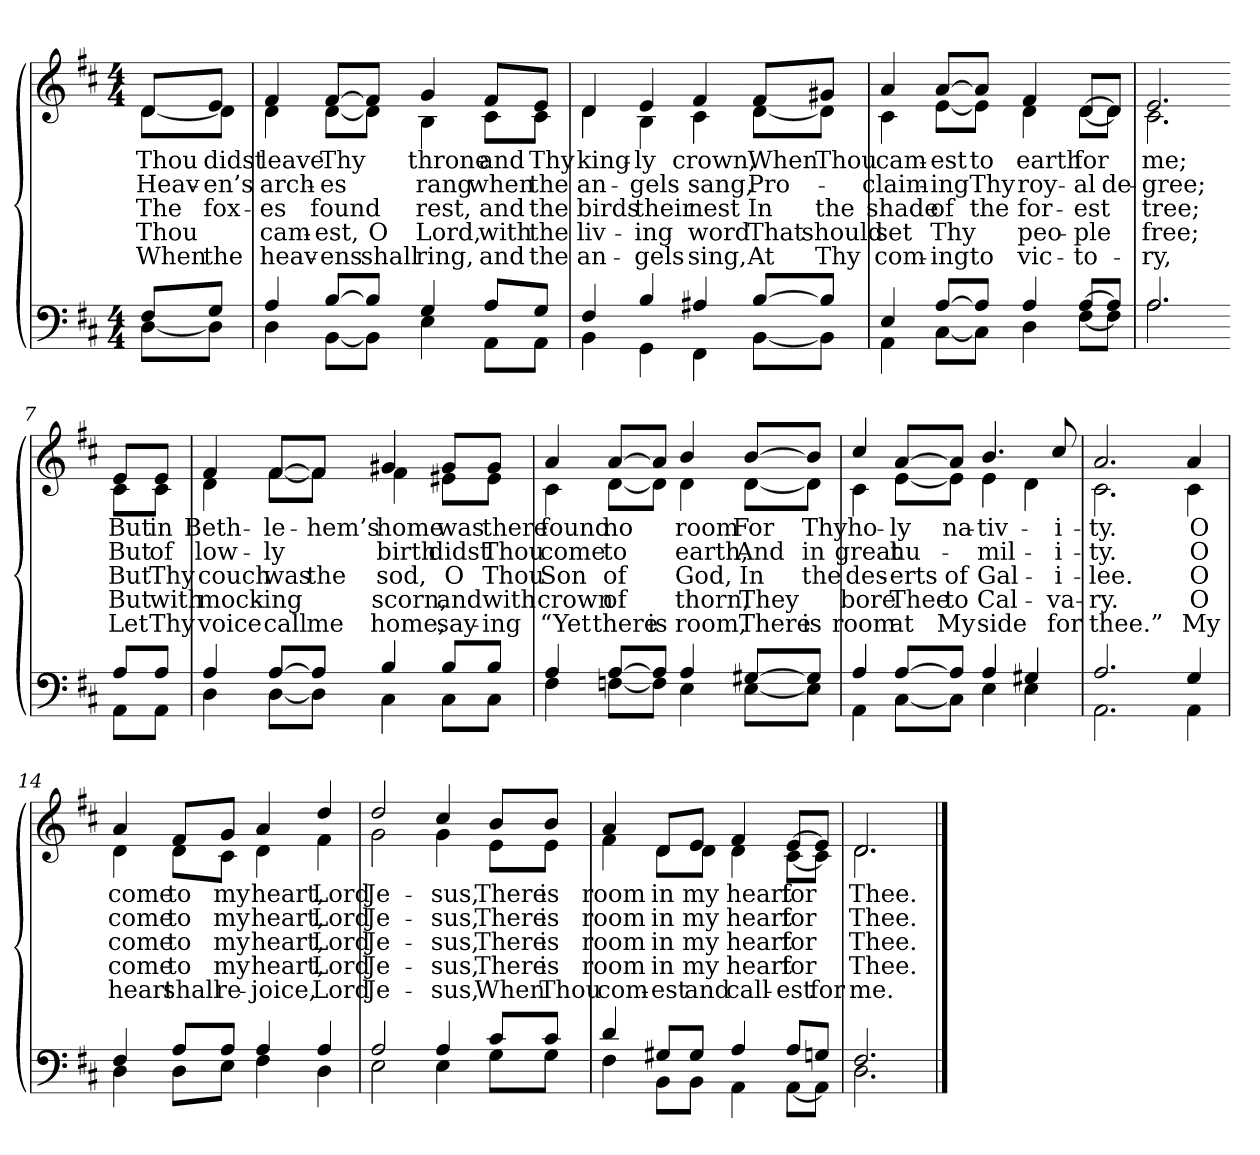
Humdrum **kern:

**kern	**kern	**text	**text	**text	**text	**text
*part2	*part1	*part1	*part1	*part1	*part1	*part1
*staff2	*staff1	*staff1	*staff1	*staff1	*staff1	*staff1
*clefF4	*clefG2	*	*	*	*	*
*k[f#c#]	*k[f#c#]	*	*	*	*	*
*M4/4	*M4/4	*	*	*	*	*
=1	=1	=1	=1	=1	=1	=1
*^	*	*	*	*	*	*
!	!	!LO:TX:b:i:t=Verse	!	!	!	!	!
!	!	!	!LO:LY:b	!LO:LY:b	!LO:LY:b	!LO:LY:b	!LO:LY:b
*	*	*^	*	*	*	*	*
8F#/L	[8D\L	8d/L	[8d\L	Thou	Heav-	The	Thou	When
!	!	!	!	!LO:LY:b	!LO:LY:b	!LO:LY:b	!	!LO:LY:b
8G/J	8D\J]	8e/J	8d\J]	didst	-en’s	fox-	.	the
=2	=2	=2	=2	=2	=2	=2	=2	=2
!	!	!	!	!LO:LY:b	!LO:LY:b	!LO:LY:b	!LO:LY:b	!LO:LY:b
4A/	4D\	4f#/	4d\	leave	arch-	-es	cam-	heav-
!	!	!	!	!LO:LY:b	!LO:LY:b	!LO:LY:b	!LO:LY:b	!LO:LY:b
[8B/L	[8BB\L	[8f#/L	[8d\L	Thy	-es	found	-est,	-ens
!	!	!	!	!	!	!	!LO:LY:b	!LO:LY:b
8B/J]	8BB\J]	8f#/J]	8d\J]	.	.	.	O	shall
!	!	!	!	!LO:LY:b	!LO:LY:b	!LO:LY:b	!LO:LY:b	!LO:LY:b
4G/	4E\	4g/	4B\	throne	rang	rest,	Lord,	ring,
!	!	!	!	!LO:LY:b	!LO:LY:b	!LO:LY:b	!LO:LY:b	!LO:LY:b
8A/L	8AA\L	8f#/L	8c#\L	and	when	and	with	and
!	!	!	!	!LO:LY:b	!LO:LY:b	!LO:LY:b	!LO:LY:b	!LO:LY:b
8G/J	8AA\J	8e/J	8c#\J	Thy	the	the	the	the
=3	=3	=3	=3	=3	=3	=3	=3	=3
!	!	!	!	!LO:LY:b	!LO:LY:b	!LO:LY:b	!LO:LY:b	!LO:LY:b
4F#/	4BB\	4d/	4d\	king-	an-	birds	liv-	an-
!	!	!	!	!LO:LY:b	!LO:LY:b	!LO:LY:b	!LO:LY:b	!LO:LY:b
4B/	4GG\	4e/	4B\	-ly	-gels	their	-ing	-gels
!	!	!	!	!LO:LY:b	!LO:LY:b	!LO:LY:b	!LO:LY:b	!LO:LY:b
4A#X/	4FF#\	4f#/	4c#\	crown,	sang,	nest	word	sing,
!!LO:LB:g=z	!!
=4-	=4-	=4-	=4-	=4-	=4-	=4-	=4-	=4-
!	!	!	!	!LO:LY:b	!LO:LY:b	!LO:LY:b	!LO:LY:b	!LO:LY:b
[8B/L	[8BB\L	8f#/L	[8d\L	When	Pro-	In	That	At
!	!	!	!	!LO:LY:b	!	!LO:LY:b	!LO:LY:b	!LO:LY:b
8B/J]	8BB\J]	8g#X/J	8d\J]	Thou	.	the	should	Thy
=5	=5	=5	=5	=5	=5	=5	=5	=5
!	!	!	!	!LO:LY:b	!LO:LY:b	!LO:LY:b	!LO:LY:b	!LO:LY:b
4E/	4AA\	4a/	4c#\	cam-	-claim-	shade	set	com-
!	!	!	!	!LO:LY:b	!LO:LY:b	!LO:LY:b	!LO:LY:b	!LO:LY:b
[8A/L	[8C#\L	[8a/L	[8e\L	-est	-ing	of	Thy	-ing
!	!	!	!	!LO:LY:b	!LO:LY:b	!LO:LY:b	!	!LO:LY:b
8A/J]	8C#\J]	8a/J]	8e\J]	to	Thy	the	.	to
!	!	!	!	!LO:LY:b	!LO:LY:b	!LO:LY:b	!LO:LY:b	!LO:LY:b
4A/	4D\	4f#/	4d\	earth	roy-	for-	peo-	vic-
!	!	!	!	!LO:LY:b	!LO:LY:b	!LO:LY:b	!LO:LY:b	!LO:LY:b
[8A/L	[8F#\L	[8d/L	[8d\L	for	-al	-est	-ple	-to-
!	!	!	!	!	!LO:LY:b	!	!	!
8A/J]	8F#\J]	8d/J]	8d\J]	.	de-	.	.	.
=6	=6	=6	=6	=6	=6	=6	=6	=6
!	!	!	!	!LO:LY:b	!LO:LY:b	!LO:LY:b	!LO:LY:b	!LO:LY:b
2.A/	2.A\	2.e/	2.c#\	me;	-gree;	tree;	free;	-ry,
!!LO:LB:g=z	!!
=7-	=7-	=7-	=7-	=7-	=7-	=7-	=7-	=7-
!	!	!	!	!LO:LY:b	!LO:LY:b	!LO:LY:b	!LO:LY:b	!LO:LY:b
8A/L	8AA\L	8e/L	8c#\L	But	But	But	But	Let
!	!	!	!	!LO:LY:b	!LO:LY:b	!LO:LY:b	!LO:LY:b	!LO:LY:b
8A/J	8AA\J	8e/J	8c#\J	in	of	Thy	with	Thy
=8	=8	=8	=8	=8	=8	=8	=8	=8
!	!	!	!	!LO:LY:b	!LO:LY:b	!LO:LY:b	!LO:LY:b	!LO:LY:b
4A/	4D\	4f#/	4d\	Beth-	low-	couch	mock-	voice
!	!	!	!	!LO:LY:b	!LO:LY:b	!LO:LY:b	!LO:LY:b	!LO:LY:b
[8A/L	[8D\L	[8f#/L	[8f#\L	-le-	-ly	was	-ing	call
!	!	!	!	!LO:LY:b	!	!LO:LY:b	!	!LO:LY:b
8A/J]	8D\J]	8f#/J]	8f#\J]	-hem’s	.	the	.	me
!	!	!	!	!LO:LY:b	!LO:LY:b	!LO:LY:b	!LO:LY:b	!LO:LY:b
4B/	4C#\	4g#X/	4f#\	home	birth	sod,	scorn,	home,
!	!	!	!	!LO:LY:b	!LO:LY:b	!LO:LY:b	!LO:LY:b	!LO:LY:b
8B/L	8C#\L	8g#/L	8e#X\L	was	didst	O	and	say-
!	!	!	!	!LO:LY:b	!LO:LY:b	!LO:LY:b	!LO:LY:b	!LO:LY:b
8B/J	8C#\J	8g#/J	8e#\J	there	Thou	Thou	with	-ing
=9	=9	=9	=9	=9	=9	=9	=9	=9
!	!	!	!	!LO:LY:b	!LO:LY:b	!LO:LY:b	!LO:LY:b	!LO:LY:b
4A/	4F#\	4a/	4c#\	found	come	Son	crown	“Yet
!	!	!	!	!LO:LY:b	!LO:LY:b	!LO:LY:b	!LO:LY:b	!LO:LY:b
[8A/L	[8Fn\L	[8a/L	[8d\L	no	to	of	of	there
!	!	!	!	!	!	!	!	!LO:LY:b
8A/J]	8F\J]	8a/J]	8d\J]	.	.	.	.	is
!	!	!	!	!LO:LY:b	!LO:LY:b	!LO:LY:b	!LO:LY:b	!LO:LY:b
4A/	4E\	4b/	4d\	room	earth,	God,	thorn,	room,
!!LO:LB:g=z	!!
=10-	=10-	=10-	=10-	=10-	=10-	=10-	=10-	=10-
!	!	!	!	!LO:LY:b	!LO:LY:b	!LO:LY:b	!LO:LY:b	!LO:LY:b
[8G#X/L	[8E\L	[8b/L	[8d\L	For	And	In	They	There
!	!	!	!	!LO:LY:b	!LO:LY:b	!LO:LY:b	!	!LO:LY:b
8G#/J]	8E\J]	8b/J]	8d\J]	Thy	in	the	.	is
=11	=11	=11	=11	=11	=11	=11	=11	=11
!	!	!	!	!LO:LY:b	!LO:LY:b	!LO:LY:b	!LO:LY:b	!LO:LY:b
4A/	4AA\	4cc#/	4c#\	ho-	great	des-	bore	room
!	!	!	!	!LO:LY:b	!LO:LY:b	!LO:LY:b	!LO:LY:b	!LO:LY:b
[8A/L	[8C#\L	[8a/L	[8e\L	-ly	hu-	-erts	Thee	at
!	!	!	!	!LO:LY:b	!	!LO:LY:b	!LO:LY:b	!LO:LY:b
8A/J]	8C#\J]	8a/J]	8e\J]	na-	.	of	to	My
!	!	!	!	!LO:LY:b	!LO:LY:b	!LO:LY:b	!LO:LY:b	!LO:LY:b
4A/	4E\	4.b/	4e\	-tiv-	-mil-	Gal-	Cal-	side
4G#X/	4E\	.	4d\	.	.	.	.	.
!	!	!	!	!LO:LY:b	!LO:LY:b	!LO:LY:b	!LO:LY:b	!LO:LY:b
.	.	8cc#/	.	-i-	-i-	-i-	-va-	for
=12	=12	=12	=12	=12	=12	=12	=12	=12
!	!	!	!	!LO:LY:b	!LO:LY:b	!LO:LY:b	!LO:LY:b	!LO:LY:b
2.A/	2.AA\	2.a/	2.c#\	-ty.	-ty.	-lee.	-ry.	thee.”
!!LO:LB:g=z	!!
=13-	=13-	=13-	=13-	=13-	=13-	=13-	=13-	=13-
!	!	!	!	!LO:LY:b	!LO:LY:b	!LO:LY:b	!LO:LY:b	!LO:LY:b
4G/	4AA\	4a/	4c#\	O	O	O	O	My
=14	=14	=14	=14	=14	=14	=14	=14	=14
!	!	!	!	!LO:LY:b	!LO:LY:b	!LO:LY:b	!LO:LY:b	!LO:LY:b
4F#/	4D\	4a/	4d\	come	come	come	come	heart
!	!	!	!	!LO:LY:b	!LO:LY:b	!LO:LY:b	!LO:LY:b	!LO:LY:b
8A/L	8D\L	8f#/L	8d\L	to	to	to	to	shall
!	!	!	!	!LO:LY:b	!LO:LY:b	!LO:LY:b	!LO:LY:b	!LO:LY:b
8A/J	8E\J	8g/J	8c#\J	my	my	my	my	re-
!	!	!	!	!LO:LY:b	!LO:LY:b	!LO:LY:b	!LO:LY:b	!LO:LY:b
4A/	4F#\	4a/	4d\	heart,	heart,	heart,	heart,	-joice,
!	!	!	!	!LO:LY:b	!LO:LY:b	!LO:LY:b	!LO:LY:b	!LO:LY:b
4A/	4D\	4dd/	4f#\	Lord	Lord	Lord	Lord	Lord
=15	=15	=15	=15	=15	=15	=15	=15	=15
!	!	!	!	!LO:LY:b	!LO:LY:b	!LO:LY:b	!LO:LY:b	!LO:LY:b
2A/	2E\	2dd/	2g\	Je-	Je-	Je-	Je-	Je-
!	!	!	!	!LO:LY:b	!LO:LY:b	!LO:LY:b	!LO:LY:b	!LO:LY:b
4A/	4E\	4cc#/	4g\	-sus,	-sus,	-sus,	-sus,	-sus,
!!LO:LB:g=z	!!
=16-	=16-	=16-	=16-	=16-	=16-	=16-	=16-	=16-
!	!	!	!	!LO:LY:b	!LO:LY:b	!LO:LY:b	!LO:LY:b	!LO:LY:b
8c#/L	8G\L	8b/L	8e\L	There	There	There	There	When
!	!	!	!	!LO:LY:b	!LO:LY:b	!LO:LY:b	!LO:LY:b	!LO:LY:b
8c#/J	8G\J	8b/J	8e\J	is	is	is	is	Thou
=17	=17	=17	=17	=17	=17	=17	=17	=17
!	!	!	!	!LO:LY:b	!LO:LY:b	!LO:LY:b	!LO:LY:b	!LO:LY:b
4d/	4F#\	4a/	4f#\	room	room	room	room	com-
!	!	!	!	!LO:LY:b	!LO:LY:b	!LO:LY:b	!LO:LY:b	!LO:LY:b
8G#X/L	8BB\L	8d/L	8d\L	in	in	in	in	-est
!	!	!	!	!LO:LY:b	!LO:LY:b	!LO:LY:b	!LO:LY:b	!LO:LY:b
8G#/J	8BB\J	8e/J	8d\J	my	my	my	my	and
!	!	!	!	!LO:LY:b	!LO:LY:b	!LO:LY:b	!LO:LY:b	!LO:LY:b
4A/	4AA\	4f#/	4d\	heart	heart	heart	heart	call-
!	!	!	!	!LO:LY:b	!LO:LY:b	!LO:LY:b	!LO:LY:b	!LO:LY:b
8A/L	[8AA\L	[8e/L	[8c#\L	for	for	for	for	-est
!	!	!	!	!	!	!	!	!LO:LY:b
8Gn/J	8AA\J]	8e/J]	8c#\J]	.	.	.	.	for
=18	=18	=18	=18	=18	=18	=18	=18	=18
!	!	!	!	!LO:LY:b	!LO:LY:b	!LO:LY:b	!LO:LY:b	!LO:LY:b
2.F#/	2.D\	2.d/	2.d\	Thee.	Thee.	Thee.	Thee.	me.
*v	*v	*	*	*	*	*	*	*
*	*v	*v	*	*	*	*	*
==	==	==	==	==	==	==
*-	*-	*-	*-	*-	*-	*-
